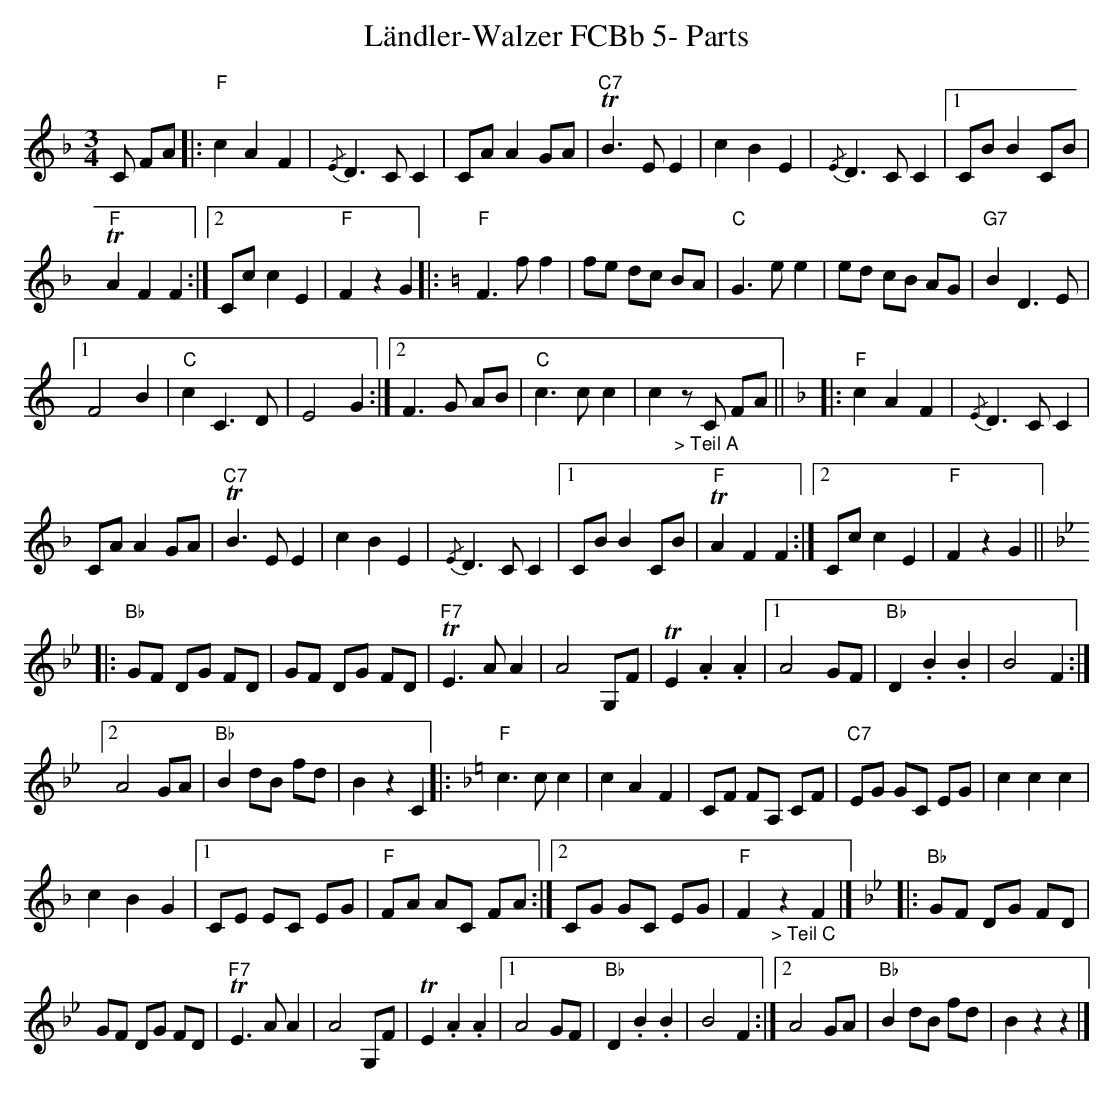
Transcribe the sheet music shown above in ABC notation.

X:1
T:L\"andler-Walzer FCBb 5- Parts
M:3/4
L:1/8
K:Fmaj%%MIDI gchordon
C FA |: "F"c2A2F2 | {/E}D3CC2 | CA A2 GA |"C7"TB3EE2 | c2B2E2 | {/E}D3CC2 |1 CB B2 CB |
"F"TA2F2F2 :|2 \
Cc c2E2 | "F"F2z2G2 |: [K:Cmaj] "F"F3ff2 | fe dc BA | "C"G3ee2 | ed cB AG | "G7"B2D3E |1
F4B2 | "C"c2C3D | E4G2 :|2 F3G AB | "C"c3cc2 | c2"_> Teil A"zC FA || [K:Fmaj] \
|: "F"c2A2F2 | {/E}D3CC2 |
CA A2 GA |"C7"TB3EE2 | c2B2E2 | {/E}D3CC2 |1 CB B2 CB | "F"TA2F2F2 :|2 \
Cc c2E2 | "F"F2z2G2 ||
[K:Bbmaj] |: "Bb"GF DG FD | GF DG FD | \
"F7"TE3 AA2 | A4 G,F | TE2.A2.A2 |1 A4 GF | "Bb"D2.B2.B2 | B4F2 :|2
A4 GA | "Bb"B2 dB fd | B2z2C2 |: [K:Fmaj] "F"c3cc2 | \
c2A2F2 | CF FA, CF | "C7"EG GC EG | c2c2c2 |
c2B2G2 |1 CE EC EG | "F"FA AC FA :|2 CG GC EG | "F"F2"_> Teil C"z2F2 |] [K:Bbmaj]\
|: "Bb"GF DG FD |
GF DG FD | "F7"TE3 AA2 | A4 G,F | TE2.A2.A2 |1 A4 GF | "Bb"D2.B2.B2 | B4F2 :|2 A4 GA | "Bb"B2 dB fd | B2z2z2 |]
